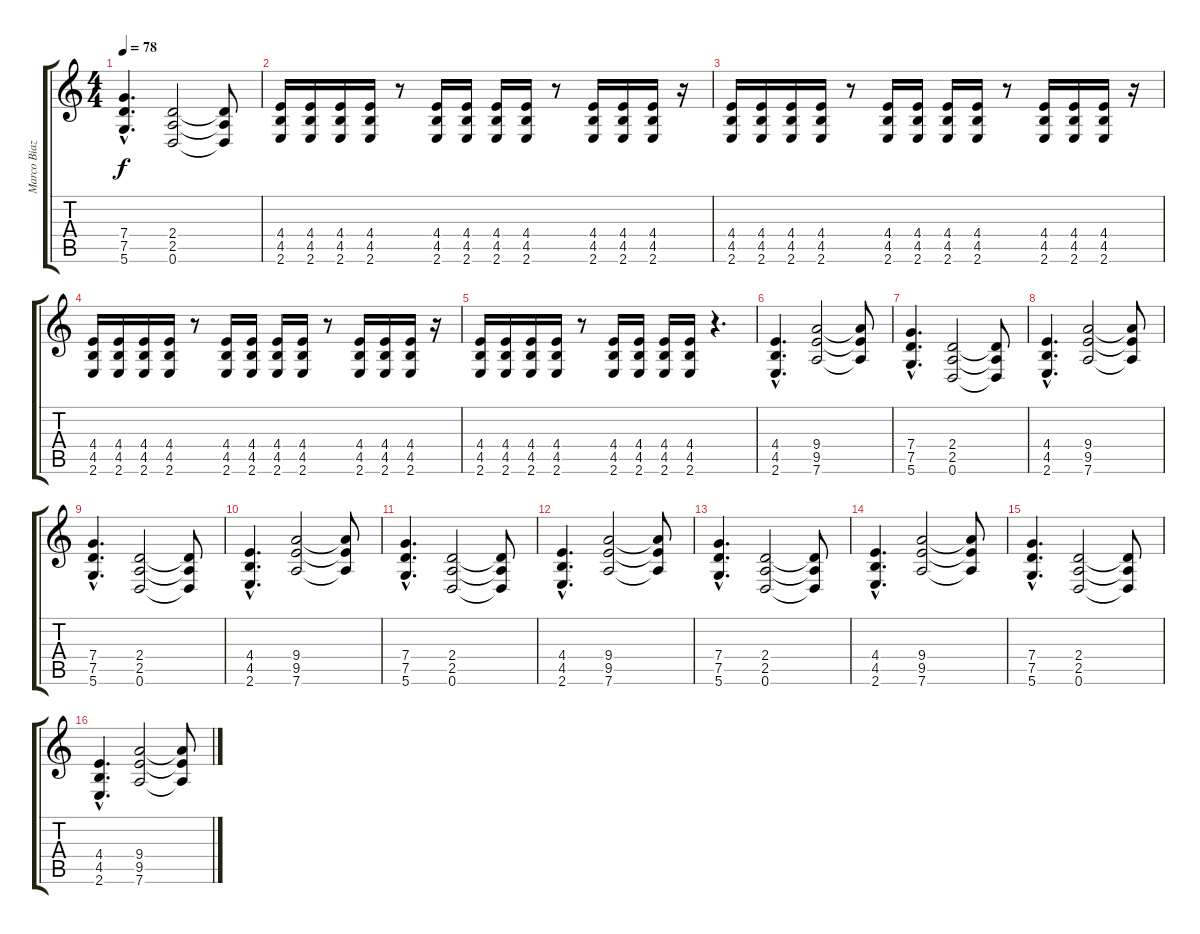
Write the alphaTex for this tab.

\track ("Marco Biazzi" "Marco Biaz") {instrument distortionguitar}
\staff {score tabs}
\tuning (D4 A3 F3 C3 G2 D2) {hide}
\ts (4 4)
\tempo 78
\clef g2
\ks c
(7.4{hac} 7.5{hac} 5.6{hac}).4{d dy f} (2.4 2.5 0.6).2 (2.4{t} 2.5{t} 0.6{t}).8 |
(4.4 4.5 2.6).16 (4.4 4.5 2.6).16 (4.4 4.5 2.6).16 (4.4 4.5 2.6).16 r.8 (4.4 4.5 2.6).16 (4.4 4.5 2.6).16 (4.4 4.5 2.6).16 (4.4 4.5 2.6).16 r.8 (4.4 4.5 2.6).16 (4.4 4.5 2.6).16 (4.4 4.5 2.6).16 r.16 |
(4.4 4.5 2.6).16 (4.4 4.5 2.6).16 (4.4 4.5 2.6).16 (4.4 4.5 2.6).16 r.8 (4.4 4.5 2.6).16 (4.4 4.5 2.6).16 (4.4 4.5 2.6).16 (4.4 4.5 2.6).16 r.8 (4.4 4.5 2.6).16 (4.4 4.5 2.6).16 (4.4 4.5 2.6).16 r.16 |
(4.4 4.5 2.6).16 (4.4 4.5 2.6).16 (4.4 4.5 2.6).16 (4.4 4.5 2.6).16 r.8 (4.4 4.5 2.6).16 (4.4 4.5 2.6).16 (4.4 4.5 2.6).16 (4.4 4.5 2.6).16 r.8 (4.4 4.5 2.6).16 (4.4 4.5 2.6).16 (4.4 4.5 2.6).16 r.16 |
(4.4 4.5 2.6).16 (4.4 4.5 2.6).16 (4.4 4.5 2.6).16 (4.4 4.5 2.6).16 r.8 (4.4 4.5 2.6).16 (4.4 4.5 2.6).16 (4.4 4.5 2.6).16 (4.4 4.5 2.6).16 r.4{d} |
(4.4{hac} 4.5{hac} 2.6{hac}).4{d} (9.4 9.5 7.6).2 (9.4{t} 9.5{t} 7.6{t}).8 |
(7.4{hac} 7.5{hac} 5.6{hac}).4{d} (2.4 2.5 0.6).2 (2.4{t} 2.5{t} 0.6{t}).8 |
(4.4{hac} 4.5{hac} 2.6{hac}).4{d} (9.4 9.5 7.6).2 (9.4{t} 9.5{t} 7.6{t}).8 |
(7.4{hac} 7.5{hac} 5.6{hac}).4{d} (2.4 2.5 0.6).2 (2.4{t} 2.5{t} 0.6{t}).8 |
(4.4{hac} 4.5{hac} 2.6{hac}).4{d} (9.4 9.5 7.6).2 (9.4{t} 9.5{t} 7.6{t}).8 |
(7.4{hac} 7.5{hac} 5.6{hac}).4{d} (2.4 2.5 0.6).2 (2.4{t} 2.5{t} 0.6{t}).8 |
(4.4{hac} 4.5{hac} 2.6{hac}).4{d} (9.4 9.5 7.6).2 (9.4{t} 9.5{t} 7.6{t}).8 |
(7.4{hac} 7.5{hac} 5.6{hac}).4{d} (2.4 2.5 0.6).2 (2.4{t} 2.5{t} 0.6{t}).8 |
(4.4{hac} 4.5{hac} 2.6{hac}).4{d} (9.4 9.5 7.6).2 (9.4{t} 9.5{t} 7.6{t}).8 |
(7.4{hac} 7.5{hac} 5.6{hac}).4{d} (2.4 2.5 0.6).2 (2.4{t} 2.5{t} 0.6{t}).8 |
(4.4{hac} 4.5{hac} 2.6{hac}).4{d} (9.4 9.5 7.6).2 (9.4{t} 9.5{t} 7.6{t}).8
